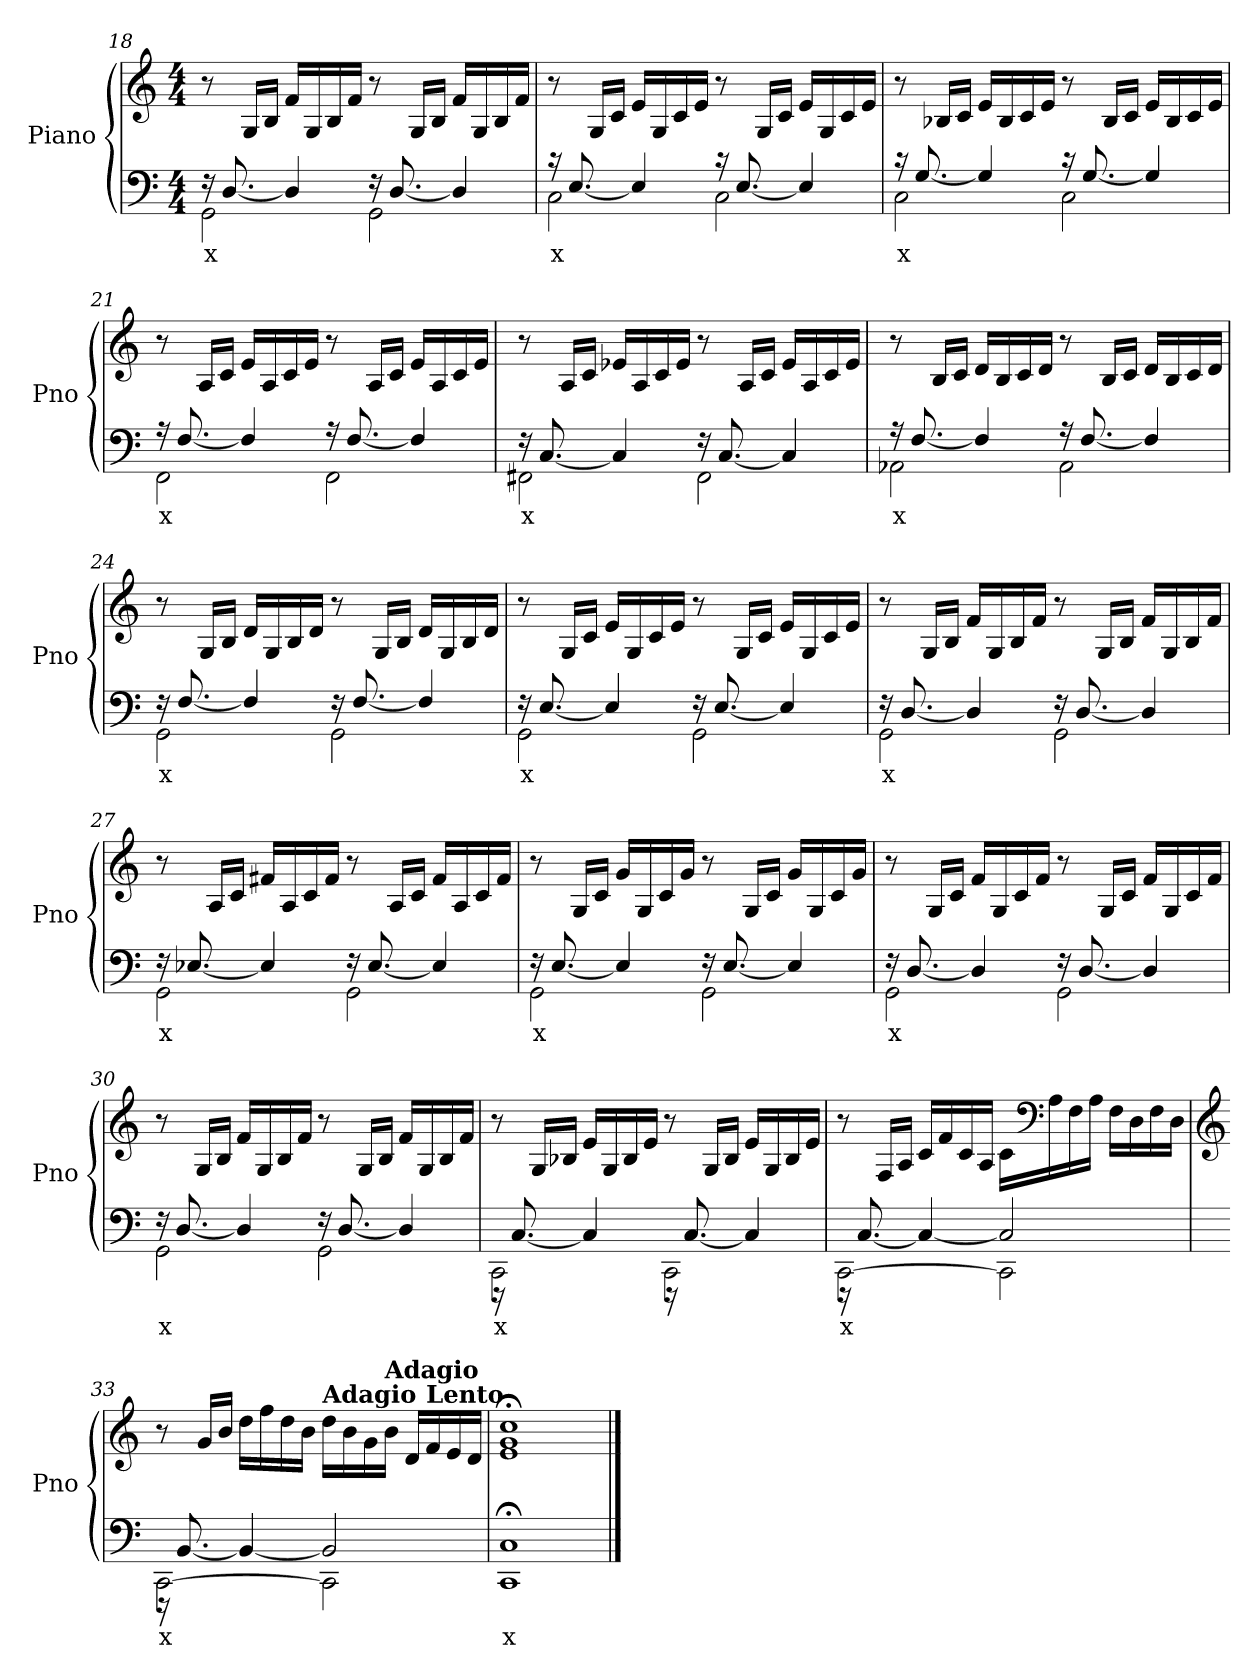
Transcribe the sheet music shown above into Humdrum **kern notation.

**kern	**text	**kern
*part1	*part1	*part1
*staff2	*staff2	*staff1
*I"Piano	*	*
*I'Pno	*	*
*clefF4	*	*clefG2
*k[]	*	*k[]
*M4/4	*	*M4/4
=18	=18	=18
!	!LO:LY:b	!
*^	*	*
2GG\	16rF	x	8r
.	[8.D/	.	.
.	.	.	16G/LL
.	.	.	16B/JJ
.	4D/]	.	16f/LL
.	.	.	16G/
.	.	.	16B/
.	.	.	16f/JJ
2GG\	16rF	.	8r
.	[8.D/	.	.
.	.	.	16G/LL
.	.	.	16B/JJ
.	4D/]	.	16f/LL
.	.	.	16G/
.	.	.	16B/
.	.	.	16f/JJ
!!LO:LB:g=z
=19	=19	=19	=19
!	!	!LO:LY:b	!
2C\	16rc	x	8r
.	[8.E/	.	.
.	.	.	16G/LL
.	.	.	16c/JJ
.	4E/]	.	16e/LL
.	.	.	16G/
.	.	.	16c/
.	.	.	16e/JJ
2C\	16rc	.	8r
.	[8.E/	.	.
.	.	.	16G/LL
.	.	.	16c/JJ
.	4E/]	.	16e/LL
.	.	.	16G/
.	.	.	16c/
.	.	.	16e/JJ
=20	=20	=20	=20
!	!	!LO:LY:b	!
2C\	16rc	x	8r
.	[8.G/	.	.
.	.	.	16B-X/LL
.	.	.	16c/JJ
.	4G/]	.	16e/LL
.	.	.	16B-/
.	.	.	16c/
.	.	.	16e/JJ
2C\	16rc	.	8r
.	[8.G/	.	.
.	.	.	16B-/LL
.	.	.	16c/JJ
.	4G/]	.	16e/LL
.	.	.	16B-/
.	.	.	16c/
.	.	.	16e/JJ
=21	=21	=21	=21
!	!	!LO:LY:b	!
2FF\	16rA	x	8r
.	[8.F/	.	.
.	.	.	16A/LL
.	.	.	16c/JJ
.	4F/]	.	16e/LL
.	.	.	16A/
.	.	.	16c/
.	.	.	16e/JJ
2FF\	16rA	.	8r
.	[8.F/	.	.
.	.	.	16A/LL
.	.	.	16c/JJ
.	4F/]	.	16e/LL
.	.	.	16A/
.	.	.	16c/
.	.	.	16e/JJ
!!LO:LB:g=z
=22	=22	=22	=22
!	!	!LO:LY:b	!
2FF#X\	16rF	x	8r
.	[8.C/	.	.
.	.	.	16A/LL
.	.	.	16c/JJ
.	4C/]	.	16e-X/LL
.	.	.	16A/
.	.	.	16c/
.	.	.	16e-/JJ
2FF#\	16rF	.	8r
.	[8.C/	.	.
.	.	.	16A/LL
.	.	.	16c/JJ
.	4C/]	.	16e-/LL
.	.	.	16A/
.	.	.	16c/
.	.	.	16e-/JJ
=23	=23	=23	=23
!	!	!LO:LY:b	!
2AA-X\	16rA	x	8r
.	[8.F/	.	.
.	.	.	16B/LL
.	.	.	16c/JJ
.	4F/]	.	16d/LL
.	.	.	16B/
.	.	.	16c/
.	.	.	16d/JJ
2AA-\	16rA	.	8r
.	[8.F/	.	.
.	.	.	16B/LL
.	.	.	16c/JJ
.	4F/]	.	16d/LL
.	.	.	16B/
.	.	.	16c/
.	.	.	16d/JJ
!!LO:LB:g=z
=24	=24	=24	=24
!	!	!LO:LY:b	!
2GG\	16rF	x	8r
.	[8.F/	.	.
.	.	.	16G/LL
.	.	.	16B/JJ
.	4F/]	.	16d/LL
.	.	.	16G/
.	.	.	16B/
.	.	.	16d/JJ
2GG\	16rF	.	8r
.	[8.F/	.	.
.	.	.	16G/LL
.	.	.	16B/JJ
.	4F/]	.	16d/LL
.	.	.	16G/
.	.	.	16B/
.	.	.	16d/JJ
!!LO:LB:g=z
=25	=25	=25	=25
!	!	!LO:LY:b	!
2GG\	16rF	x	8r
.	[8.E/	.	.
.	.	.	16G/LL
.	.	.	16c/JJ
.	4E/]	.	16e/LL
.	.	.	16G/
.	.	.	16c/
.	.	.	16e/JJ
2GG\	16rF	.	8r
.	[8.E/	.	.
.	.	.	16G/LL
.	.	.	16c/JJ
.	4E/]	.	16e/LL
.	.	.	16G/
.	.	.	16c/
.	.	.	16e/JJ
=26	=26	=26	=26
!	!	!LO:LY:b	!
2GG\	16rF	x	8r
.	[8.D/	.	.
.	.	.	16G/LL
.	.	.	16B/JJ
.	4D/]	.	16f/LL
.	.	.	16G/
.	.	.	16B/
.	.	.	16f/JJ
2GG\	16rF	.	8r
.	[8.D/	.	.
.	.	.	16G/LL
.	.	.	16B/JJ
.	4D/]	.	16f/LL
.	.	.	16G/
.	.	.	16B/
.	.	.	16f/JJ
=27	=27	=27	=27
!	!	!LO:LY:b	!
2GG\	16rF	x	8r
.	[8.E-X/	.	.
.	.	.	16A/LL
.	.	.	16c/JJ
.	4E-/]	.	16f#X/LL
.	.	.	16A/
.	.	.	16c/
.	.	.	16f#/JJ
2GG\	16rF	.	8r
.	[8.E-/	.	.
.	.	.	16A/LL
.	.	.	16c/JJ
.	4E-/]	.	16f#/LL
.	.	.	16A/
.	.	.	16c/
.	.	.	16f#/JJ
!!LO:LB:g=z
=28	=28	=28	=28
!	!	!LO:LY:b	!
2GG\	16rF	x	8r
.	[8.E/	.	.
.	.	.	16G/LL
.	.	.	16c/JJ
.	4E/]	.	16g/LL
.	.	.	16G/
.	.	.	16c/
.	.	.	16g/JJ
2GG\	16rF	.	8r
.	[8.E/	.	.
.	.	.	16G/LL
.	.	.	16c/JJ
.	4E/]	.	16g/LL
.	.	.	16G/
.	.	.	16c/
.	.	.	16g/JJ
=29	=29	=29	=29
!	!	!LO:LY:b	!
2GG\	16rF	x	8r
.	[8.D/	.	.
.	.	.	16G/LL
.	.	.	16c/JJ
.	4D/]	.	16f/LL
.	.	.	16G/
.	.	.	16c/
.	.	.	16f/JJ
2GG\	16rF	.	8r
.	[8.D/	.	.
.	.	.	16G/LL
.	.	.	16c/JJ
.	4D/]	.	16f/LL
.	.	.	16G/
.	.	.	16c/
.	.	.	16f/JJ
=30	=30	=30	=30
!	!	!LO:LY:b	!
2GG\	16rF	x	8r
.	[8.D/	.	.
.	.	.	16G/LL
.	.	.	16B/JJ
.	4D/]	.	16f/LL
.	.	.	16G/
.	.	.	16B/
.	.	.	16f/JJ
2GG\	16rF	.	8r
.	[8.D/	.	.
.	.	.	16G/LL
.	.	.	16B/JJ
.	4D/]	.	16f/LL
.	.	.	16G/
.	.	.	16B/
.	.	.	16f/JJ
!!LO:LB:g=z
=31	=31	=31	=31
!	!	!LO:LY:b	!
2CC\	16r	x	8r
.	[8.C/	.	.
.	.	.	16G/LL
.	.	.	16B-X/JJ
.	4C/]	.	16e/LL
.	.	.	16G/
.	.	.	16B-/
.	.	.	16e/JJ
2CC\	16r	.	8r
.	[8.C/	.	.
.	.	.	16G/LL
.	.	.	16B-/JJ
.	4C/]	.	16e/LL
.	.	.	16G/
.	.	.	16B-/
.	.	.	16e/JJ
=32	=32	=32	=32
!	!	!LO:LY:b	!
[2CC\	16r	x	8r
.	[8.C/	.	.
.	.	.	16F/LL
.	.	.	16A/JJ
.	4C/_	.	16c/LL
.	.	.	16f/
.	.	.	16c/
.	.	.	16A/JJ
2CC\]	2C/]	.	16c\LL
*	*	*	*clefF4
.	.	.	16A\
.	.	.	16F\
.	.	.	16A\JJ
.	.	.	16F\LL
.	.	.	16D\
.	.	.	16F\
.	.	.	16D\JJ
=33	=33	=33	=33
*	*	*	*clefG2
!	!	!LO:LY:b	!
[2CC\	16r	x	8r
.	[8.BB/	.	.
.	.	.	16g/LL
.	.	.	16b/JJ
.	4BB/_	.	16dd\LL
.	.	.	16ff\
.	.	.	16dd\
.	.	.	16b\JJ
!	!	!	!LO:TX:a:B:t=Adagio
2CC\]	2BB/]	.	16dd\LL
.	.	.	16b\
.	.	.	16g\
!	!	!	!LO:TX:a:B:t=Adagio
.	.	.	16b\JJ
.	.	.	16d/LL
!	!	!	!LO:TX:a:B:t=Lento
.	.	.	16f/
.	.	.	16e/
.	.	.	16d/JJ
*v	*v	*	*
!!LO:PB:g=z
=34	=34	=34
!	!LO:LY:b	!
1CC; 1C;	x	1e;< 1g;< 1cc;<
==	==	==
*-	*-	*-
